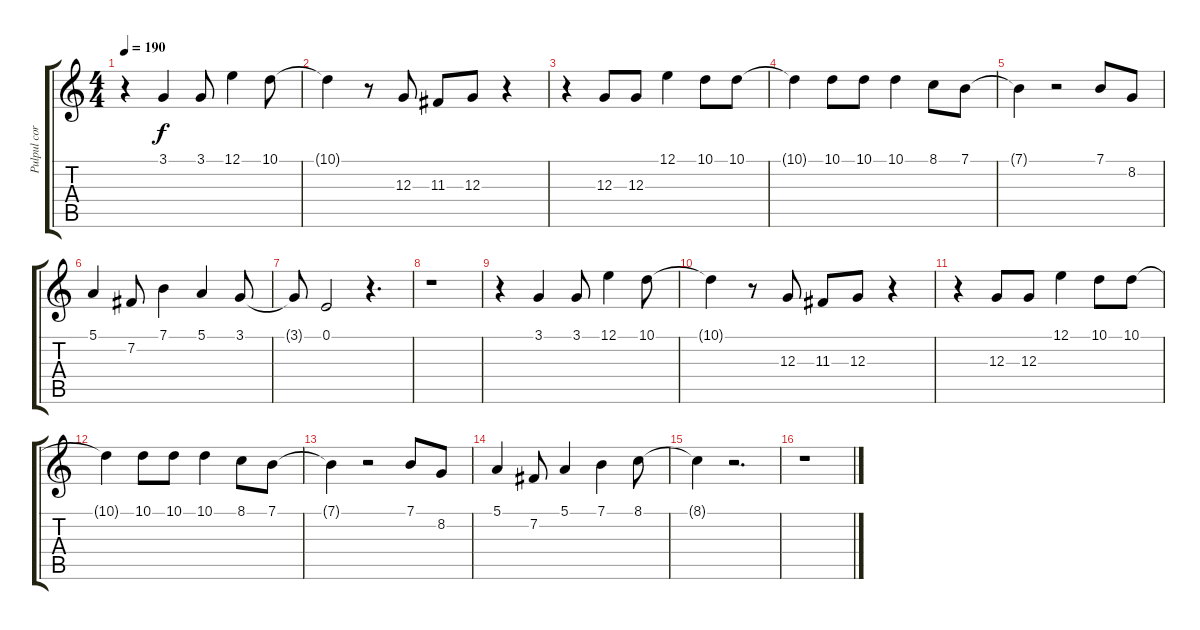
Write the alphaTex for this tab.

\track ("Pulpul cordes vocales" "Pulpul cor") {instrument cello}
\staff {score tabs}
\tuning (E4 B3 G3 D3 A2 E2) {hide}
\ts (4 4)
\tempo 190
\clef g2
\ks c
r.4{dy f} 3.1.4 3.1.8 12.1.4 10.1.8 |
10.1{t}.4 r.8 12.3.8 11.3.8 12.3.8 r.4 |
r.4 12.3.8 12.3.8 12.1.4 10.1.8 10.1.8 |
10.1{t}.4 10.1.8 10.1.8 10.1.4 8.1.8 7.1.8 |
7.1{t}.4 r.2 7.1.8 8.2.8 |
5.1.4 7.2.8 7.1.4 5.1.4 3.1.8 |
3.1{t}.8 0.1.2 r.4{d} |
r.1 |
r.4 3.1.4 3.1.8 12.1.4 10.1.8 |
10.1{t}.4 r.8 12.3.8 11.3.8 12.3.8 r.4 |
r.4 12.3.8 12.3.8 12.1.4 10.1.8 10.1.8 |
10.1{t}.4 10.1.8 10.1.8 10.1.4 8.1.8 7.1.8 |
7.1{t}.4 r.2 7.1.8 8.2.8 |
5.1.4 7.2.8 5.1.4 7.1.4 8.1.8 |
8.1{t}.4 r.2{d} |
r.1
